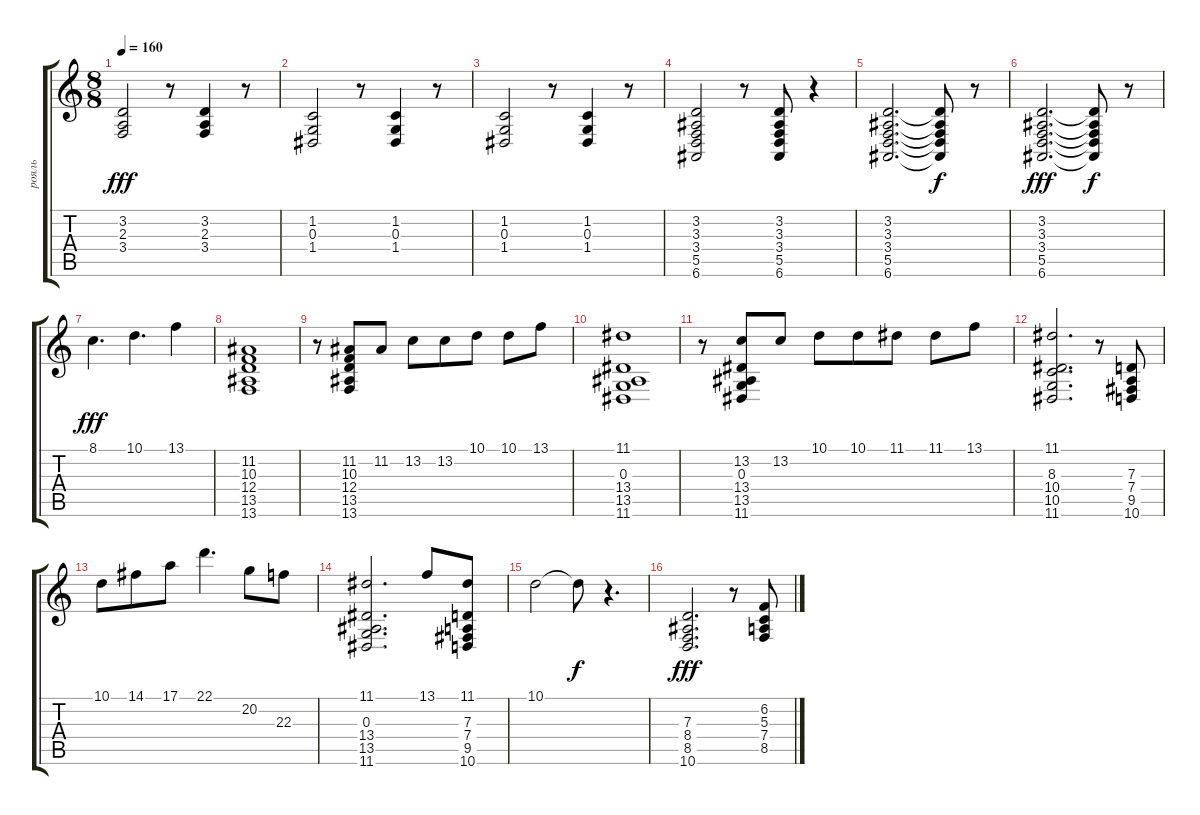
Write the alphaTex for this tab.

\track ("рояль" "рояль") {instrument brightacousticpiano}
\staff {score tabs}
\tuning (E4 B3 G3 D3 A2 E2) {hide}
\ts (8 8)
\tempo 160
\clef g2
\ks c
(3.2 2.3 3.4).2{dy fff} r.8 (3.2 2.3 3.4).4 r.8 |
(1.2 0.3 1.4).2 r.8 (1.2 0.3 1.4).4 r.8 |
(1.2 0.3 1.4).2 r.8 (1.2 0.3 1.4).4 r.8 |
(3.2 3.3 3.4 5.5 6.6).2 r.8 (3.2 3.3 3.4 5.5 6.6).8 r.4 |
(3.2 3.3 3.4 5.5 6.6).2{d} (3.2{t} 3.3{t} 3.4{t} 5.5{t} 6.6{t}).8{dy f} r.8 |
(3.2 3.3 3.4 5.5 6.6).2{d dy fff} (3.2{t} 3.3{t} 3.4{t} 5.5{t} 6.6{t}).8{dy f} r.8 |
8.1.4{d dy fff} 10.1.4{d} 13.1.4 |
(11.2 10.3 12.4 13.5 13.6).1 |
r.8 (11.2 10.3 12.4 13.5 13.6).8 11.2.8 13.2.8 13.2.8 10.1.8 10.1.8 13.1.8 |
(11.1 0.3 13.4 13.5 11.6).1 |
r.8 (13.2 0.3 13.4 13.5 11.6).8 13.2.8 10.1.8 10.1.8 11.1.8 11.1.8 13.1.8 |
(11.1 8.3 10.4 10.5 11.6).2{d} r.8 (7.3 7.4 9.5 10.6).8 |
10.1.8 14.1.8 17.1.8 22.1.4{d} 20.2.8 22.3.8 |
(11.1 0.3 13.4 13.5 11.6).2{d} 13.1.8 (11.1 7.3 7.4 9.5 10.6).8 |
10.1.2 10.1{t}.8{dy f} r.4{d} |
(7.3 8.4 8.5 10.6).2{d dy fff} r.8 (6.2 5.3 7.4 8.5).8
